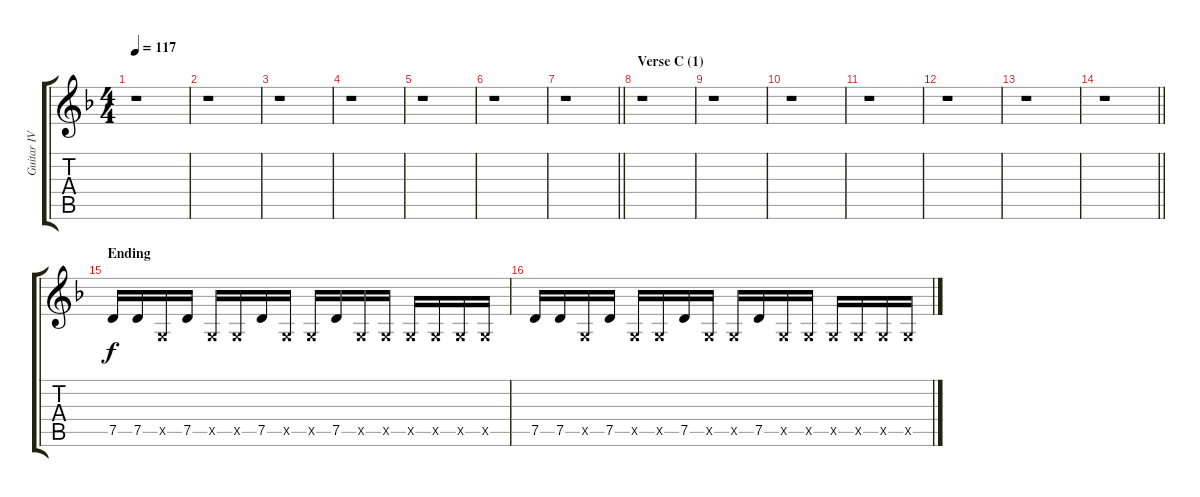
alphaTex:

\track ("Guitar IV" "Guitar IV") {instrument distortionguitar}
\staff {score tabs}
\tuning (D4 A3 F3 C3 G2 D2) {hide}
\ts (4 4)
\tempo 117
\clef g2
\ks dminor
r.1{dy f} |
r.1 |
r.1 |
r.1 |
r.1 |
r.1 |
\barLineRight lightlight
r.1 |
\section ("" "Verse C (1)")
r.1 |
r.1 |
r.1 |
r.1 |
r.1 |
r.1 |
\barLineRight lightlight
r.1 |
\section ("" "Ending")
7.5.16 7.5.16 0.5{x}.16 7.5.16 0.5{x}.16 0.5{x}.16 7.5.16 0.5{x}.16 0.5{x}.16 7.5.16 0.5{x}.16 0.5{x}.16 0.5{x}.16 0.5{x}.16 0.5{x}.16 0.5{x}.16 |
7.5.16 7.5.16 0.5{x}.16 7.5.16 0.5{x}.16 0.5{x}.16 7.5.16 0.5{x}.16 0.5{x}.16 7.5.16 0.5{x}.16 0.5{x}.16 0.5{x}.16 0.5{x}.16 0.5{x}.16 0.5{x}.16
